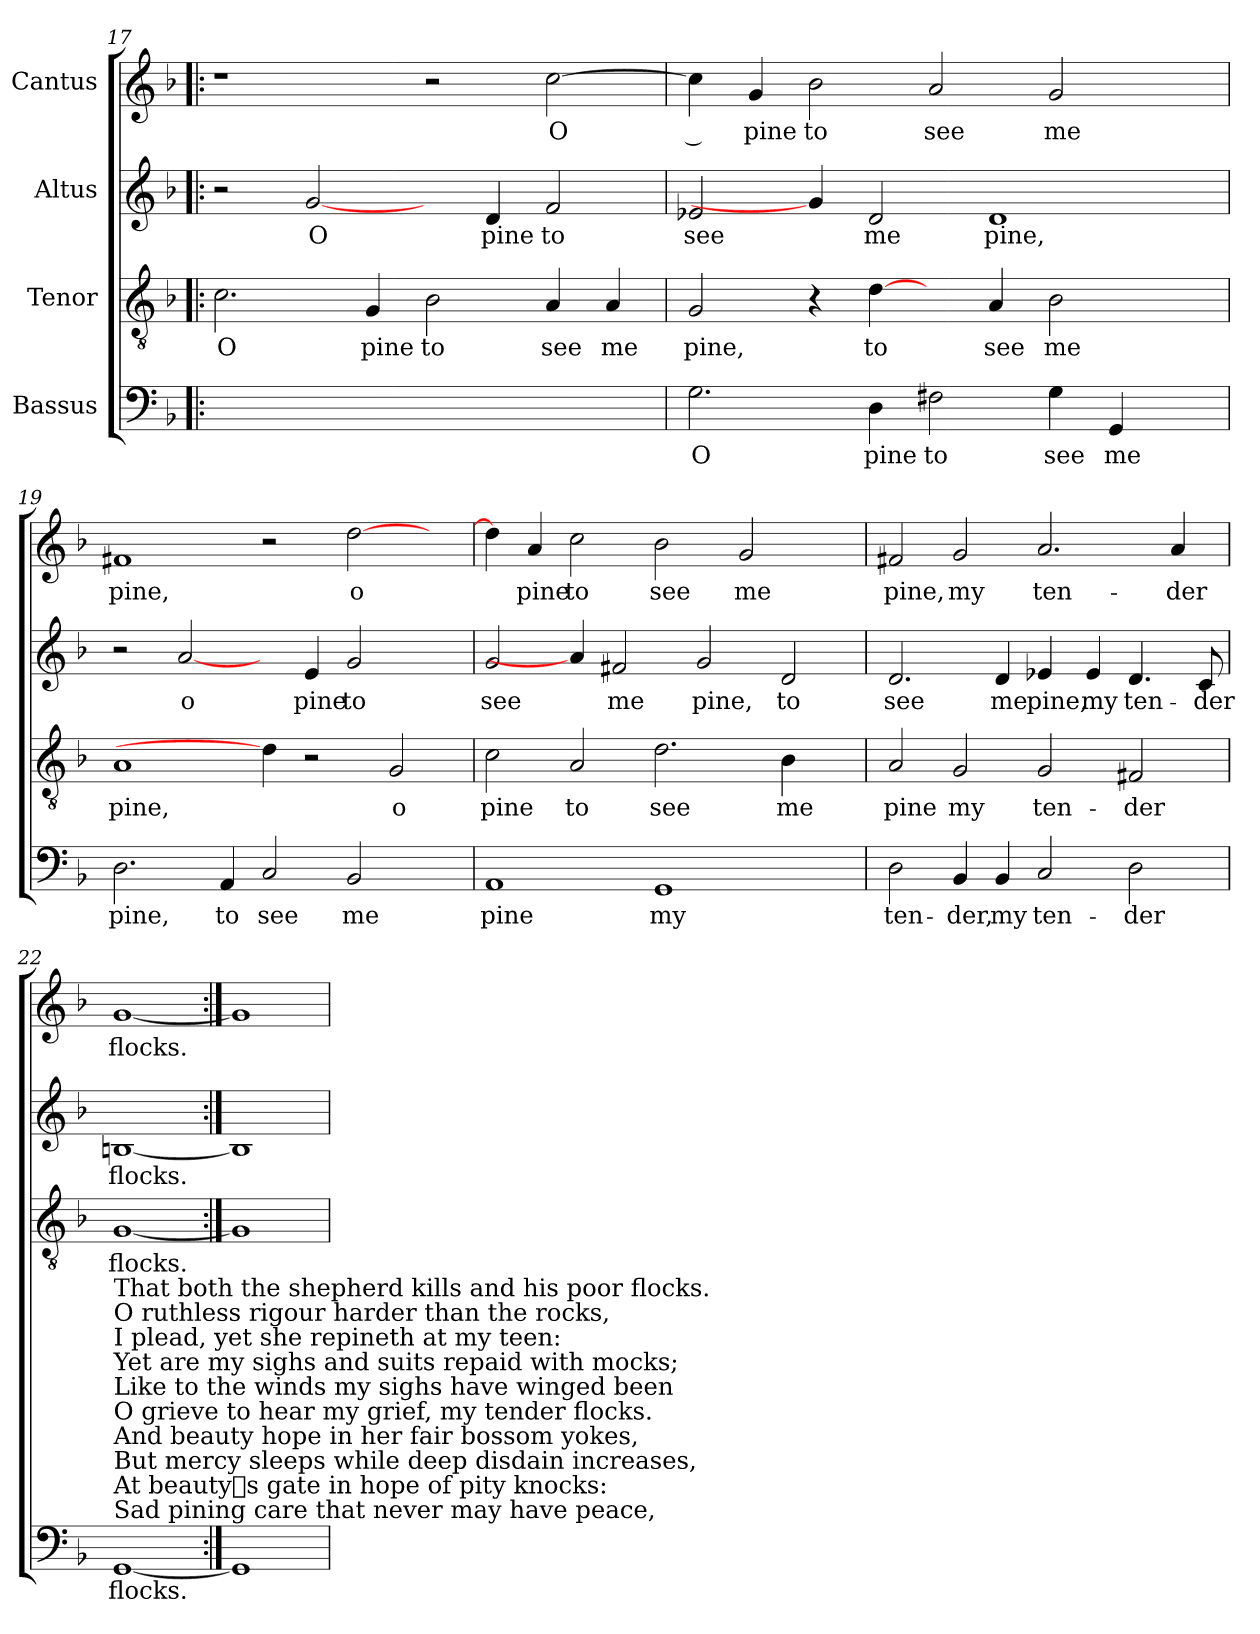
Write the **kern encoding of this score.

**kern	**text	**kern	**text	**kern	**text	**kern	**text
*part4	*part4	*part3	*part3	*part2	*part2	*part1	*part1
*staff4	*staff4	*staff3	*staff3	*staff2	*staff2	*staff1	*staff1
*I"Bassus	*	*I"Tenor	*	*I"Altus	*	*I"Cantus	*
*clefF4	*	*clefGv2	*	*clefG2	*	*clefG2	*
*k[b-]	*	*k[b-]	*	*k[b-]	*	*k[b-]	*
=17!|:	=17!|:	=17!|:	=17!|:	=17!|:	=17!|:	=17!|:	=17!|:
!	!	!	!LO:LY:b	!	!	!	!
1ryy	.	2.c\	O	2r	.	1r	.
!	!	!	!	!	!LO:LY:b	!	!
.	.	.	.	[2g/	O	.	.
!	!	!	!LO:LY:b	!	!	!	!
.	.	4G/	pine	.	.	.	.
!	!	!	!LO:LY:b	!	!	!	!
1ryy	.	2B-\	to	4ryy	.	2r	.
!	!	!	!	!	!LO:LY:b	!	!
.	.	.	.	4d/	pine	.	.
!	!	!	!LO:LY:b	!	!LO:LY:b	!	!LO:LY:b
.	.	4A/	see	2f/	to	[2cc\	O
!	!	!	!LO:LY:b	!	!	!	!
.	.	4A/	me	.	.	.	.
!!LO:PB:g=z
=18	=18	=18	=18	=18	=18	=18	=18
!	!LO:LY:b	!	!LO:LY:b	!	!LO:LY:b	!	!LO:LY:b
2.G\	O	2G/	pine,	2e-X/	see	4cc\]	__
!	!	!	!	!	!	!	!LO:LY:b
.	.	.	.	.	.	4g/	pine
!	!	!	!	!	!	!	!LO:LY:b
.	.	4r	.	4g/]	.	2b-\	to
!	!LO:LY:b	!	!LO:LY:b	!	!LO:LY:b	!	!
4D\	pine	[4d\	to	2d/	me	.	.
!	!LO:LY:b	!	!	!	!	!	!LO:LY:b
2F#X\	to	4ryy	.	.	.	2a/	see
!	!	!	!LO:LY:b	!	!LO:LY:b	!	!
.	.	4A/	see	1d	pine,	.	.
!	!LO:LY:b	!	!LO:LY:b	!	!	!	!LO:LY:b
4G\	see	2B-\	me	.	.	2g/	me
!	!LO:LY:b	!	!	!	!	!	!
4GG/	me	.	.	.	.	.	.
4ryy	.	4ryy	.	.	.	4ryy	.
=19	=19	=19	=19	=19	=19	=19	=19
!	!LO:LY:b	!	!LO:LY:b	!	!	!	!LO:LY:b
2.D\	pine,	1A	pine,	2r	.	1f#X	pine,
!	!	!	!	!	!LO:LY:b	!	!
.	.	.	.	[2a/	o	.	.
!	!LO:LY:b	!	!	!	!	!	!
4AA/	to	.	.	.	.	.	.
!	!LO:LY:b	!	!	!	!	!	!
2C/	see	4d\]	.	4ryy	.	2r	.
!	!	!	!	!	!LO:LY:b	!	!
.	.	2r	.	4e/	pine	.	.
!	!LO:LY:b	!	!	!	!LO:LY:b	!	!LO:LY:b
2BB-/	me	.	.	2g/	to	[2dd\	o
!	!	!	!LO:LY:b	!	!	!	!
.	.	2G/	o	.	.	.	.
4ryy	.	.	.	4ryy	.	4ryy	.
=20	=20	=20	=20	=20	=20	=20	=20
!	!LO:LY:b	!	!LO:LY:b	!	!LO:LY:b	!	!
1AA	pine	2c\	pine	2g/	see	4dd\]	.
!	!	!	!	!	!	!	!LO:LY:b
.	.	.	.	.	.	4a/	pine
!	!	!	!LO:LY:b	!	!	!	!LO:LY:b
.	.	2A/	to	4a/]	.	2cc\	to
!	!	!	!	!	!LO:LY:b	!	!
.	.	.	.	2f#X/	me	.	.
!	!LO:LY:b	!	!LO:LY:b	!	!	!	!LO:LY:b
1GG	my	2.d\	see	.	.	2b-\	see
!	!	!	!	!	!LO:LY:b	!	!
.	.	.	.	2g/	pine,	.	.
!	!	!	!	!	!	!	!LO:LY:b
.	.	.	.	.	.	2g/	me
!	!	!	!LO:LY:b	!	!LO:LY:b	!	!
.	.	4B-\	me	2d/	to	.	.
4ryy	.	4ryy	.	.	.	4ryy	.
=21	=21	=21	=21	=21	=21	=21	=21
!	!LO:LY:b	!	!LO:LY:b	!	!LO:LY:b	!	!LO:LY:b
2D\	ten-	2A/	pine	2.d/	see	2f#X/	pine,
!	!LO:LY:b	!	!LO:LY:b	!	!	!	!LO:LY:b
4BB-/	der,	2G/	my	.	.	2g/	my
!	!LO:LY:b	!	!	!	!LO:LY:b	!	!
4BB-/	my	.	.	4d/	me	.	.
!	!LO:LY:b	!	!LO:LY:b	!	!LO:LY:b	!	!LO:LY:b
2C/	ten-	2G/	ten-	4e-X/	pine,	2.a/	ten-
!	!	!	!	!	!LO:LY:b	!	!
.	.	.	.	4e-/	my	.	.
!	!LO:LY:b	!	!LO:LY:b	!	!LO:LY:b	!	!
2D\	der	2F#X/	der	4.d/	ten-	.	.
!	!	!	!	!	!	!	!LO:LY:b
.	.	.	.	.	.	4a/	der
!	!	!	!	!	!LO:LY:b	!	!
.	.	.	.	8c/	der	.	.
=22	=22	=22	=22	=22	=22	=22	=22
!LO:TX:a:t=Sad pining care that never may have peace,	!	!	!	!	!	!	!
!LO:TX:a:t=At beautys gate in hope of pity knocks&colon;	!	!	!	!	!	!	!
!LO:TX:a:t=But mercy sleeps while deep disdain increases,	!	!	!	!	!	!	!
!LO:TX:a:t=And beauty hope in her fair bossom yokes,	!	!	!	!	!	!	!
!LO:TX:a:t=O grieve to hear my grief, my tender flocks.	!	!	!	!	!	!	!
!LO:TX:a:t=Like to the winds my sighs have winged been	!	!	!	!	!	!	!
!LO:TX:a:t=Yet are my sighs and suits repaid with mocks;	!	!	!	!	!	!	!
!LO:TX:a:t=I plead, yet she repineth at my teen&colon;	!	!	!	!	!	!	!
!LO:TX:a:t=O ruthless rigour harder than the rocks,	!	!	!	!	!	!	!
!LO:TX:a:t=That both the shepherd kills and his poor flocks.	!	!	!	!	!	!	!
!	!LO:LY:b	!	!LO:LY:b	!	!LO:LY:b	!	!LO:LY:b
[1GG	flocks.	[1G	flocks.	[1Bn	flocks.	[1g	flocks.
=23:|!	=23:|!	=23:|!	=23:|!	=23:|!	=23:|!	=23:|!	=23:|!
1GG]	.	1G]	.	1B]	.	1g]	.
=	=	=	=	=	=	=	=
*-	*-	*-	*-	*-	*-	*-	*-
